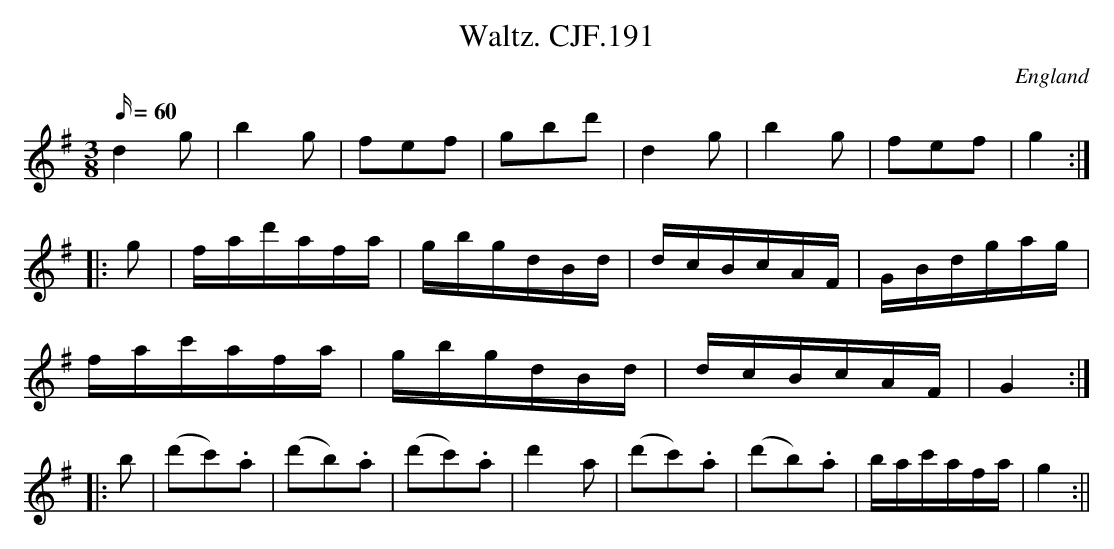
X:1
T:Waltz. CJF.191
M:3/8
L:1/16
Q:60
O:England
K:G
d4g2|b4g2|f2e2f2|g2b2d'2|d4g2|b4g2|f2e2f2|\
g4:||:!g2|fad'afa|gbgdBd|dcBcAF|
GBdgag|!fac'afa|gbgdBd|dcBcAF|G4:||:!b2|\
(d'2c'2).a2|(d'2b2).a2|(d'2c'2).a2|d'4a2|
(d'2c'2).a2|(d'2b2).a2|bac'afa|g4:||
